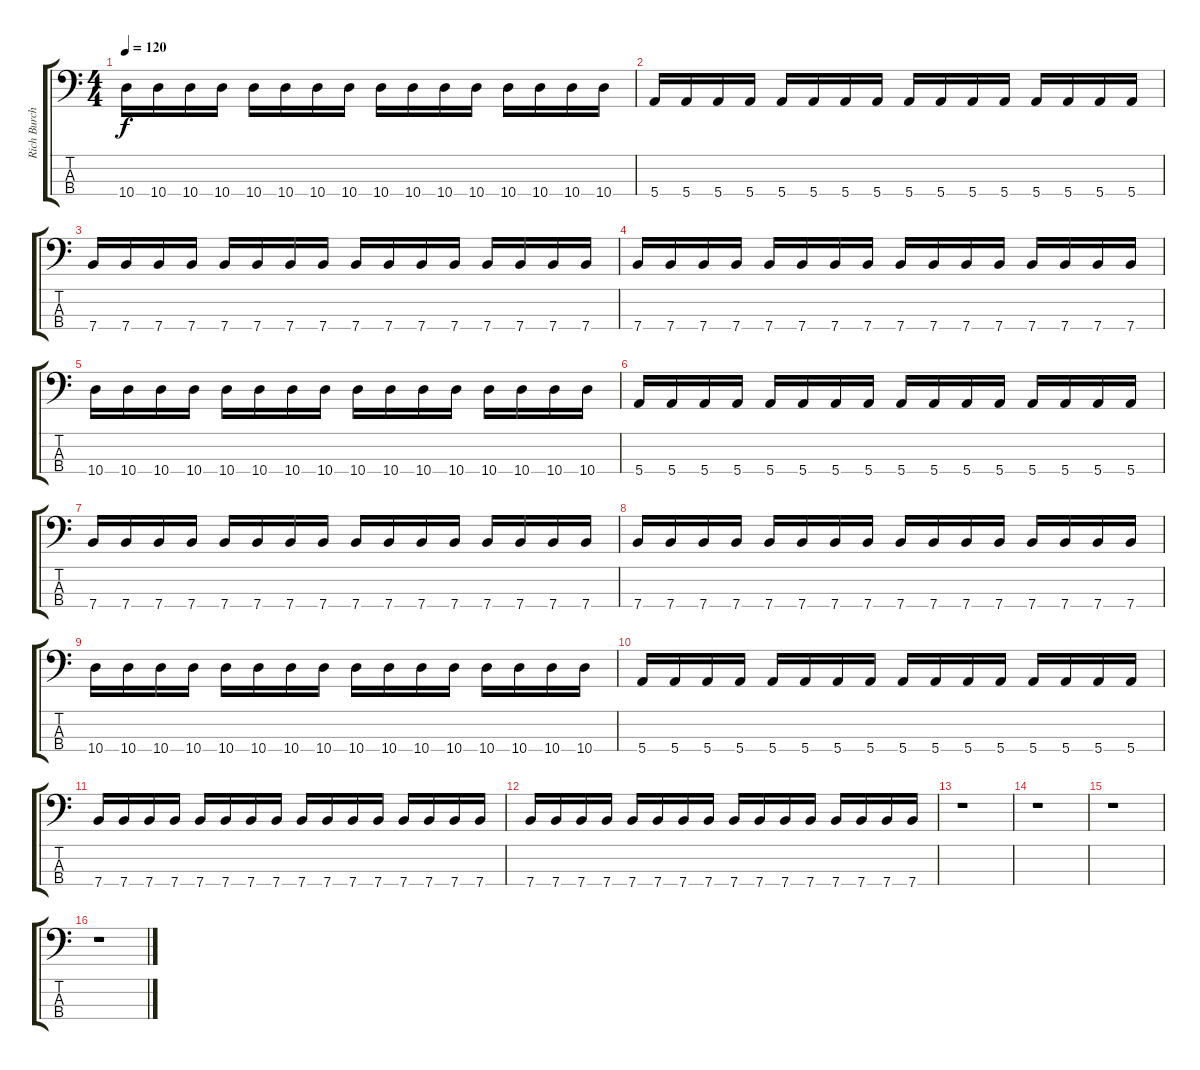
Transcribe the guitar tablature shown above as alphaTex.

\track ("Rich Burch (Bass)" "Rich Burch") {instrument electricbasspick}
\staff {score tabs}
\tuning (G2 D2 A1 E1) {hide}
\ts (4 4)
\tempo 120
\clef f4
\ks c
10.4.16{dy f} 10.4.16 10.4.16 10.4.16 10.4.16 10.4.16 10.4.16 10.4.16 10.4.16 10.4.16 10.4.16 10.4.16 10.4.16 10.4.16 10.4.16 10.4.16 |
5.4.16 5.4.16 5.4.16 5.4.16 5.4.16 5.4.16 5.4.16 5.4.16 5.4.16 5.4.16 5.4.16 5.4.16 5.4.16 5.4.16 5.4.16 5.4.16 |
7.4.16 7.4.16 7.4.16 7.4.16 7.4.16 7.4.16 7.4.16 7.4.16 7.4.16 7.4.16 7.4.16 7.4.16 7.4.16 7.4.16 7.4.16 7.4.16 |
7.4.16 7.4.16 7.4.16 7.4.16 7.4.16 7.4.16 7.4.16 7.4.16 7.4.16 7.4.16 7.4.16 7.4.16 7.4.16 7.4.16 7.4.16 7.4.16 |
10.4.16 10.4.16 10.4.16 10.4.16 10.4.16 10.4.16 10.4.16 10.4.16 10.4.16 10.4.16 10.4.16 10.4.16 10.4.16 10.4.16 10.4.16 10.4.16 |
5.4.16 5.4.16 5.4.16 5.4.16 5.4.16 5.4.16 5.4.16 5.4.16 5.4.16 5.4.16 5.4.16 5.4.16 5.4.16 5.4.16 5.4.16 5.4.16 |
7.4.16 7.4.16 7.4.16 7.4.16 7.4.16 7.4.16 7.4.16 7.4.16 7.4.16 7.4.16 7.4.16 7.4.16 7.4.16 7.4.16 7.4.16 7.4.16 |
7.4.16 7.4.16 7.4.16 7.4.16 7.4.16 7.4.16 7.4.16 7.4.16 7.4.16 7.4.16 7.4.16 7.4.16 7.4.16 7.4.16 7.4.16 7.4.16 |
10.4.16 10.4.16 10.4.16 10.4.16 10.4.16 10.4.16 10.4.16 10.4.16 10.4.16 10.4.16 10.4.16 10.4.16 10.4.16 10.4.16 10.4.16 10.4.16 |
5.4.16 5.4.16 5.4.16 5.4.16 5.4.16 5.4.16 5.4.16 5.4.16 5.4.16 5.4.16 5.4.16 5.4.16 5.4.16 5.4.16 5.4.16 5.4.16 |
7.4.16 7.4.16 7.4.16 7.4.16 7.4.16 7.4.16 7.4.16 7.4.16 7.4.16 7.4.16 7.4.16 7.4.16 7.4.16 7.4.16 7.4.16 7.4.16 |
7.4.16 7.4.16 7.4.16 7.4.16 7.4.16 7.4.16 7.4.16 7.4.16 7.4.16 7.4.16 7.4.16 7.4.16 7.4.16 7.4.16 7.4.16 7.4.16 |
r.1 |
r.1 |
r.1 |
r.1
